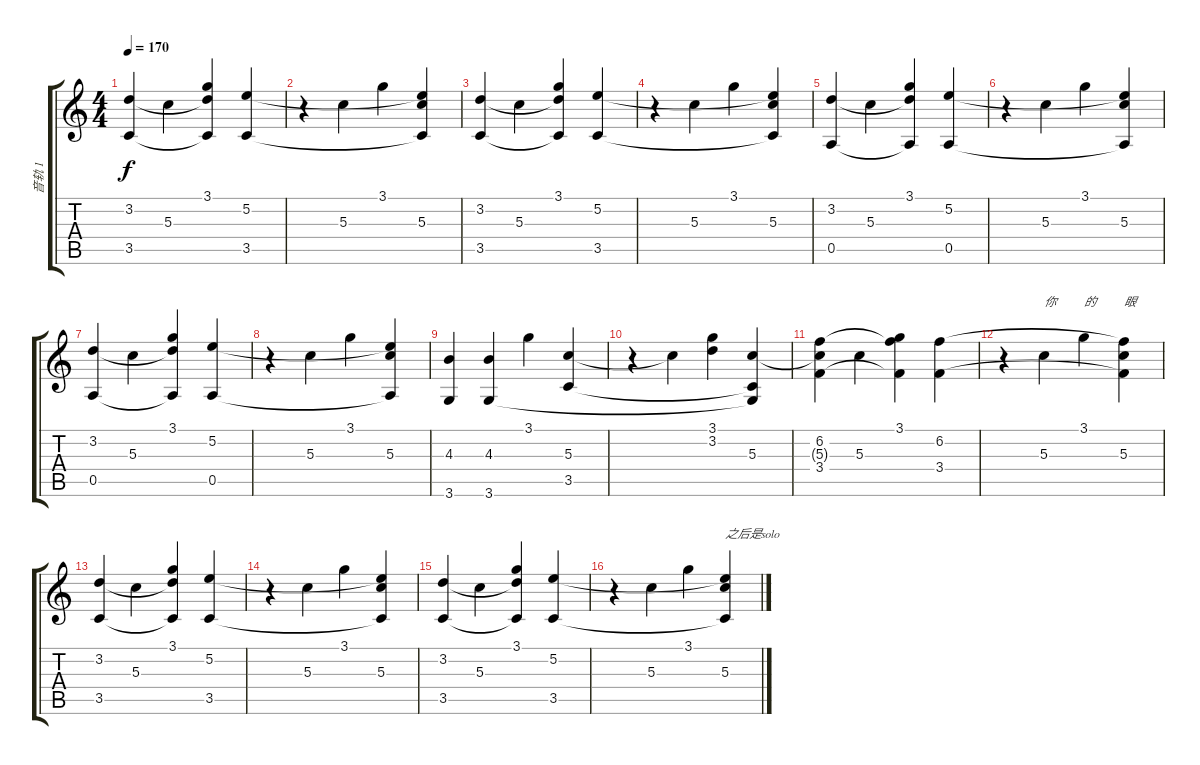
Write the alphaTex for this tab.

\track ("音轨 1" "音轨 1") {instrument acousticguitarnylon}
\staff {score tabs}
\tuning (E4 B3 G3 D3 A2 E2) {hide}
\ts (4 4)
\tempo 170
\clef g2
\ks c
(3.2 3.5).4{dy f} 5.3.4 (3.1 3.2{t} 3.5{t}).4 (5.2 3.5).4 |
r.4 5.3.4 3.1.4 (5.2{t} 5.3 3.5{t}).4 |
(3.2 3.5).4 5.3.4 (3.1 3.2{t} 3.5{t}).4 (5.2 3.5).4 |
r.4 5.3.4 3.1.4 (5.2{t} 5.3 3.5{t}).4 |
(3.2 0.5).4 5.3.4 (3.1 3.2{t} 0.5{t}).4 (5.2 0.5).4 |
r.4 5.3.4 3.1.4 (5.2{t} 5.3 0.5{t}).4 |
(3.2 0.5).4 5.3.4 (3.1 3.2{t} 0.5{t}).4 (5.2 0.5).4 |
r.4 5.3.4 3.1.4 (5.2{t} 5.3 0.5{t}).4 |
(4.3 3.6).4 (4.3 3.6).4 3.1.4 (5.3 3.5).4 |
r.4 5.3{t}.4 (3.1 3.2).4 (5.3 3.5{t} 3.6{t}).4 |
(6.2 5.3{t} 3.4).4 5.3.4 (3.1 6.2{t} 3.4{t}).4 (6.2 3.4).4 |
r.4 5.3.4{txt "你"} 3.1.4{txt "的"} (6.2{t} 5.3 3.4{t}).4{txt "眼"} |
(3.2 3.5).4 5.3.4 (3.1 3.2{t} 3.5{t}).4 (5.2 3.5).4 |
r.4 5.3.4 3.1.4 (5.2{t} 5.3 3.5{t}).4 |
(3.2 3.5).4 5.3.4 (3.1 3.2{t} 3.5{t}).4 (5.2 3.5).4 |
r.4 5.3.4 3.1.4 (5.2{t} 5.3 3.5{t}).4{txt "之后是solo"}
